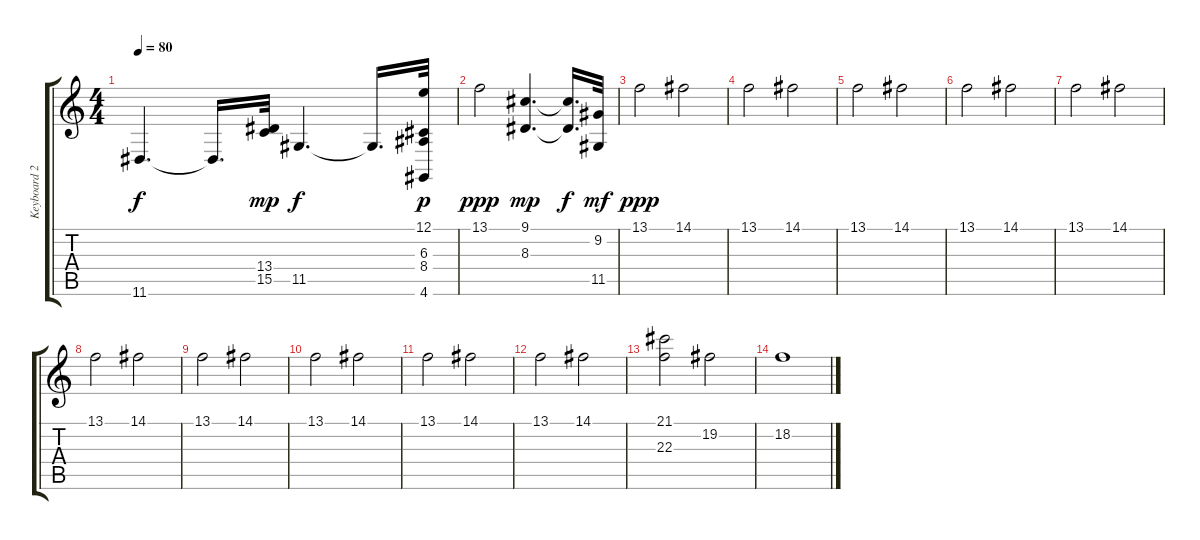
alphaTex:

\track ("Keyboard 2" "Keyboard 2") {instrument piccolo}
\staff {score tabs}
\tuning (E4 B3 G3 D3 A2 E2) {hide}
\ts (4 4)
\tempo 80
\clef g2
\ks c
11.6.4{d dy f} 11.6{t}.16{d} (13.4 15.5).32{dy mp} 11.5.4{d dy f} 11.5{t}.16{d} (12.1 6.3 8.4 4.6).32{dy p} |
13.1.2{dy ppp} (9.1 8.3).4{d dy mp} (9.1{t} 8.3{t}).16{d dy f} (9.2 11.5).32{dy mf} |
13.1.2{dy ppp} 14.1.2 |
13.1.2 14.1.2 |
13.1.2 14.1.2 |
13.1.2 14.1.2 |
13.1.2 14.1.2 |
13.1.2 14.1.2 |
13.1.2 14.1.2 |
13.1.2 14.1.2 |
13.1.2 14.1.2 |
13.1.2 14.1.2 |
(21.1 22.3).2 19.2.2 |
18.2.1
